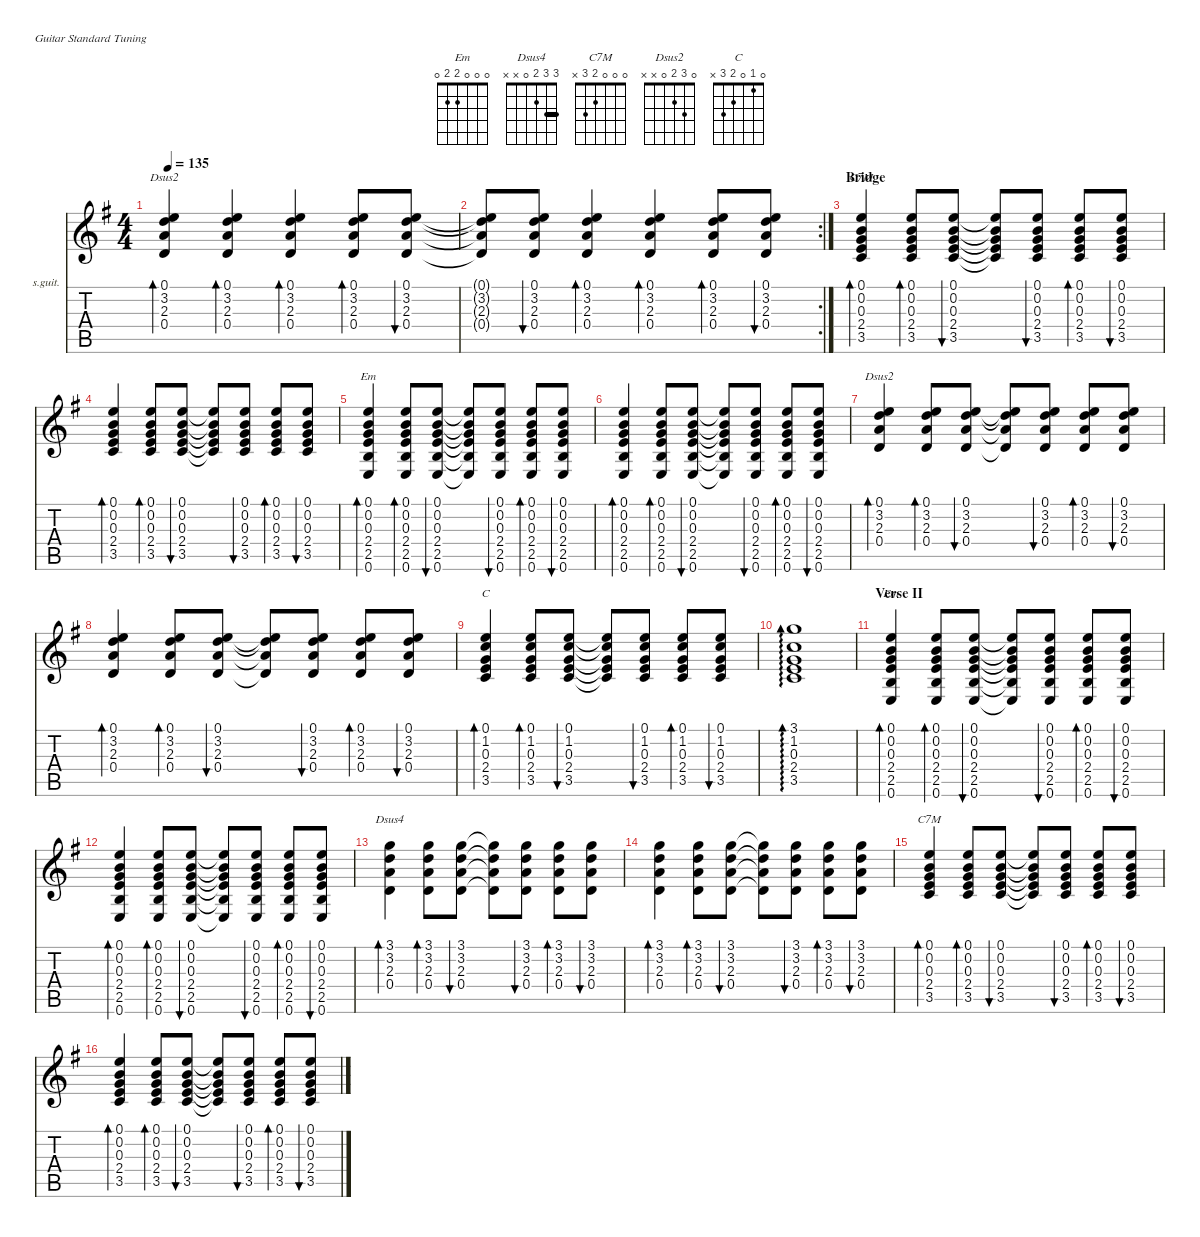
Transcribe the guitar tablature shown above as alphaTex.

\defaultSystemsLayout 4
\hideDynamics
\bracketExtendMode nobrackets
\firstSystemTrackNameOrientation horizontal
\otherSystemsTrackNameOrientation horizontal
\track ("Steel Guitar" "s.guit.") {instrument acousticguitarsteel}
\staff {score tabs}
\tuning (E4 B3 G3 D3 A2 E2)
\chord ("Em" 0 0 0 2 2 0) {showfingering false}
\chord ("Dsus4" 3 3 2 0 x x) {showfingering false barre (3 4294967295)}
\chord ("C7M" 0 0 0 2 3 x) {showfingering false}
\chord ("Dsus2" 0 3 2 0 x x) {showfingering false barre 4294967295}
\chord ("C" 0 1 0 2 3 x) {showfingering false}
\ts (4 4)
\tempo 135
\clef g2
\ks eminor
(0.4 2.3 3.2 0.1).4{bd 30 ch "Dsus2" dy mf} (0.4 2.3 3.2 0.1).4{bd 30} (0.4 2.3 3.2 0.1).4{bd 30} (0.4 2.3 3.2 0.1).8{bd 30} (0.4 2.3 3.2 0.1).8{bu 30} |
\rc 2
(0.4{t} 2.3{t} 3.2{t} 0.1{t}).8 (0.4 2.3 3.2 0.1).8{bu 30} (0.4 2.3 3.2 0.1).4{bd 30} (0.4 2.3 3.2 0.1).4{bd 30} (0.4 2.3 3.2 0.1).8{bd 30} (0.4 2.3 3.2 0.1).8{bu 30} |
\section ("" "Bridge")
(3.5 2.4 0.3 0.2 0.1).4{bd 30 ch "C7M" dy mp} (3.5 2.4 0.3 0.2 0.1).8{bd 30} (3.5 2.4 0.3 0.2 0.1).8{bu 30} (3.5{t} 2.4{t} 0.3{t} 0.2{t} 0.1{t}).8 (3.5 2.4 0.3 0.2 0.1).8{bu 30} (3.5 2.4 0.3 0.2 0.1).8{bd 30} (3.5 2.4 0.3 0.2 0.1).8{bu 30} |
(3.5 2.4 0.3 0.2 0.1).4{bd 30} (3.5 2.4 0.3 0.2 0.1).8{bd 30} (3.5 2.4 0.3 0.2 0.1).8{bu 30} (3.5{t} 2.4{t} 0.3{t} 0.2{t} 0.1{t}).8 (3.5 2.4 0.3 0.2 0.1).8{bu 30} (3.5 2.4 0.3 0.2 0.1).8{bd 30} (3.5 2.4 0.3 0.2 0.1).8{bu 30} |
(0.6 2.5 2.4 0.3 0.2 0.1).4{bd 30 ch "Em"} (0.6 2.5 2.4 0.3 0.2 0.1).8{bd 30} (0.6 2.5 2.4 0.3 0.2 0.1).8{bu 30} (0.6{t} 2.5{t} 2.4{t} 0.3{t} 0.2{t} 0.1{t}).8 (0.6 2.5 2.4 0.3 0.2 0.1).8{bu 30} (0.6 2.5 2.4 0.3 0.2 0.1).8{bd 30} (0.6 2.5 2.4 0.3 0.2 0.1).8{bu 30} |
(0.6 2.5 2.4 0.3 0.2 0.1).4{bd 30} (0.6 2.5 2.4 0.3 0.2 0.1).8{bd 30} (0.6 2.5 2.4 0.3 0.2 0.1).8{bu 30} (0.6{t} 2.5{t} 2.4{t} 0.3{t} 0.2{t} 0.1{t}).8 (0.6 2.5 2.4 0.3 0.2 0.1).8{bu 30} (0.6 2.5 2.4 0.3 0.2 0.1).8{bd 30} (0.6 2.5 2.4 0.3 0.2 0.1).8{bu 30} |
(0.4 2.3 3.2 0.1).4{bd 30 ch "Dsus2"} (0.4 2.3 3.2 0.1).8{bd 30} (0.4 2.3 3.2 0.1).8{bu 30} (0.4{t} 2.3{t} 3.2{t} 0.1{t}).8 (0.4 2.3 3.2 0.1).8{bu 30} (0.4 2.3 3.2 0.1).8{bd 30} (0.4 2.3 3.2 0.1).8{bu 30} |
(0.4 2.3 3.2 0.1).4{bd 30} (0.4 2.3 3.2 0.1).8{bd 30} (0.4 2.3 3.2 0.1).8{bu 30} (0.4{t} 2.3{t} 3.2{t} 0.1{t}).8 (0.4 2.3 3.2 0.1).8{bu 30} (0.4 2.3 3.2 0.1).8{bd 30} (0.4 2.3 3.2 0.1).8{bu 30} |
(3.5 2.4 0.3 1.2 0.1).4{bd 30 ch "C" dy mf} (3.5 2.4 0.3 1.2 0.1).8{bd 30} (3.5 2.4 0.3 1.2 0.1).8{bu 30} (3.5{t} 2.4{t} 0.3{t} 1.2{t} 0.1{t}).8 (3.5 2.4 0.3 1.2 0.1).8{bu 30} (3.5 2.4 0.3 1.2 0.1).8{bd 30} (3.5 2.4 0.3 1.2 0.1).8{bu 30} |
(3.5 2.4 0.3 1.2 3.1).1{ad 0} |
\section ("" "Verse II")
(0.6 2.5 2.4 0.3 0.2 0.1).4{bd 30 ch "Em" dy mp} (0.6 2.5 2.4 0.3 0.2 0.1).8{bd 30} (0.6 2.5 2.4 0.3 0.2 0.1).8{bu 30} (0.6{t} 2.5{t} 2.4{t} 0.3{t} 0.2{t} 0.1{t}).8 (0.6 2.5 2.4 0.3 0.2 0.1).8{bu 30} (0.6 2.5 2.4 0.3 0.2 0.1).8{bd 30} (0.6 2.5 2.4 0.3 0.2 0.1).8{bu 30} |
(0.6 2.5 2.4 0.3 0.2 0.1).4{bd 30} (0.6 2.5 2.4 0.3 0.2 0.1).8{bd 30} (0.6 2.5 2.4 0.3 0.2 0.1).8{bu 30} (0.6{t} 2.5{t} 2.4{t} 0.3{t} 0.2{t} 0.1{t}).8 (0.6 2.5 2.4 0.3 0.2 0.1).8{bu 30} (0.6 2.5 2.4 0.3 0.2 0.1).8{bd 30} (0.6 2.5 2.4 0.3 0.2 0.1).8{bu 30} |
(0.4 2.3 3.2 3.1).4{bd 30 ch "Dsus4"} (0.4 2.3 3.2 3.1).8{bd 30} (0.4 2.3 3.2 3.1).8{bu 30} (0.4{t} 2.3{t} 3.2{t} 3.1{t}).8 (0.4 2.3 3.2 3.1).8{bu 30} (0.4 2.3 3.2 3.1).8{bd 30} (0.4 2.3 3.2 3.1).8{bu 30} |
(0.4 2.3 3.2 3.1).4{bd 30} (0.4 2.3 3.2 3.1).8{bd 30} (0.4 2.3 3.2 3.1).8{bu 30} (0.4{t} 2.3{t} 3.2{t} 3.1{t}).8 (0.4 2.3 3.2 3.1).8{bu 30} (0.4 2.3 3.2 3.1).8{bd 30} (0.4 2.3 3.2 3.1).8{bu 30} |
(3.5 2.4 0.3 0.2 0.1).4{bd 30 ch "C7M"} (3.5 2.4 0.3 0.2 0.1).8{bd 30} (3.5 2.4 0.3 0.2 0.1).8{bu 30} (3.5{t} 2.4{t} 0.3{t} 0.2{t} 0.1{t}).8 (3.5 2.4 0.3 0.2 0.1).8{bu 30} (3.5 2.4 0.3 0.2 0.1).8{bd 30} (3.5 2.4 0.3 0.2 0.1).8{bu 30} |
(3.5 2.4 0.3 0.2 0.1).4{bd 30} (3.5 2.4 0.3 0.2 0.1).8{bd 30} (3.5 2.4 0.3 0.2 0.1).8{bu 30} (3.5{t} 2.4{t} 0.3{t} 0.2{t} 0.1{t}).8 (3.5 2.4 0.3 0.2 0.1).8{bu 30} (3.5 2.4 0.3 0.2 0.1).8{bd 30} (3.5 2.4 0.3 0.2 0.1).8{bu 30}
